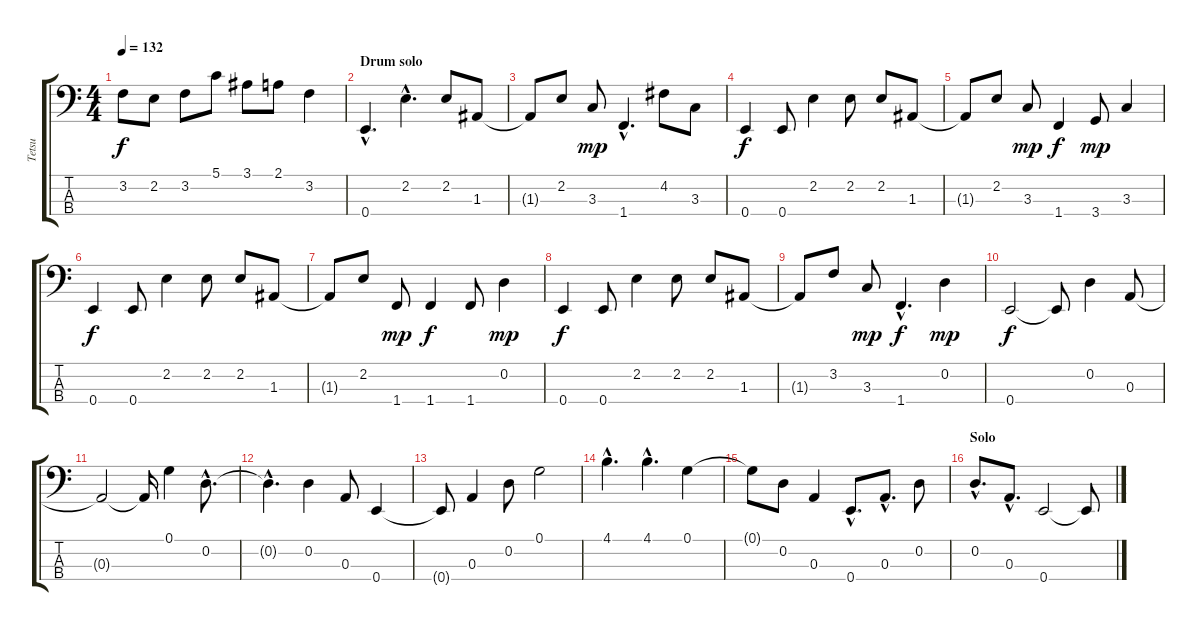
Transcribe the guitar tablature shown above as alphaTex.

\track ("Tetsu" "Tetsu") {instrument slapbass2}
\staff {score tabs}
\tuning (G2 D2 A1 E1) {hide}
\ts (4 4)
\tempo 132
\clef f4
\ks c
3.2{t}.8{dy f} 2.2.8 3.2.8 5.1.8 3.1.8 2.1.8 3.2.4 |
\section ("" "Drum solo")
0.4{hac}.4{d} 2.2{hac}.4{d} 2.2.8 1.3.8 |
1.3{t}.8 2.2.8 3.3.8{dy mp} 1.4{hac}.4{d} 4.2.8 3.3.8 |
0.4.4{dy f} 0.4.8 2.2.4 2.2.8 2.2.8 1.3.8 |
1.3{t}.8 2.2.8 3.3.8{dy mp} 1.4.4{dy f} 3.4.8{dy mp} 3.3.4 |
0.4.4{dy f} 0.4.8 2.2.4 2.2.8 2.2.8 1.3.8 |
1.3{t}.8 2.2.8 1.4.8{dy mp} 1.4.4{dy f} 1.4.8 0.2.4{dy mp} |
0.4.4{dy f} 0.4.8 2.2.4 2.2.8 2.2.8 1.3.8 |
1.3{t}.8 3.2.8 3.3.8{dy mp} 1.4{hac}.4{d dy f} 0.2.4{dy mp} |
0.4.2{dy f} 0.4{t}.8 0.2.4 0.3.8 |
0.3{t}.2 0.3{t}.16 0.1.4 0.2{hac}.8{d} |
0.2{hac t}.4{d} 0.2.4 0.3.8 0.4.4 |
0.4{t}.8 0.3.4 0.2.8 0.1.2 |
4.1{hac}.4{d} 4.1{hac}.4{d} 0.1.4 |
0.1{t}.8 0.2.8 0.3.4 0.4{hac}.8{d} 0.3{hac}.8{d} 0.2.8 |
\section ("" "Solo")
0.2{hac}.8{d} 0.3{hac}.8{d} 0.4.2 0.4{t}.8
